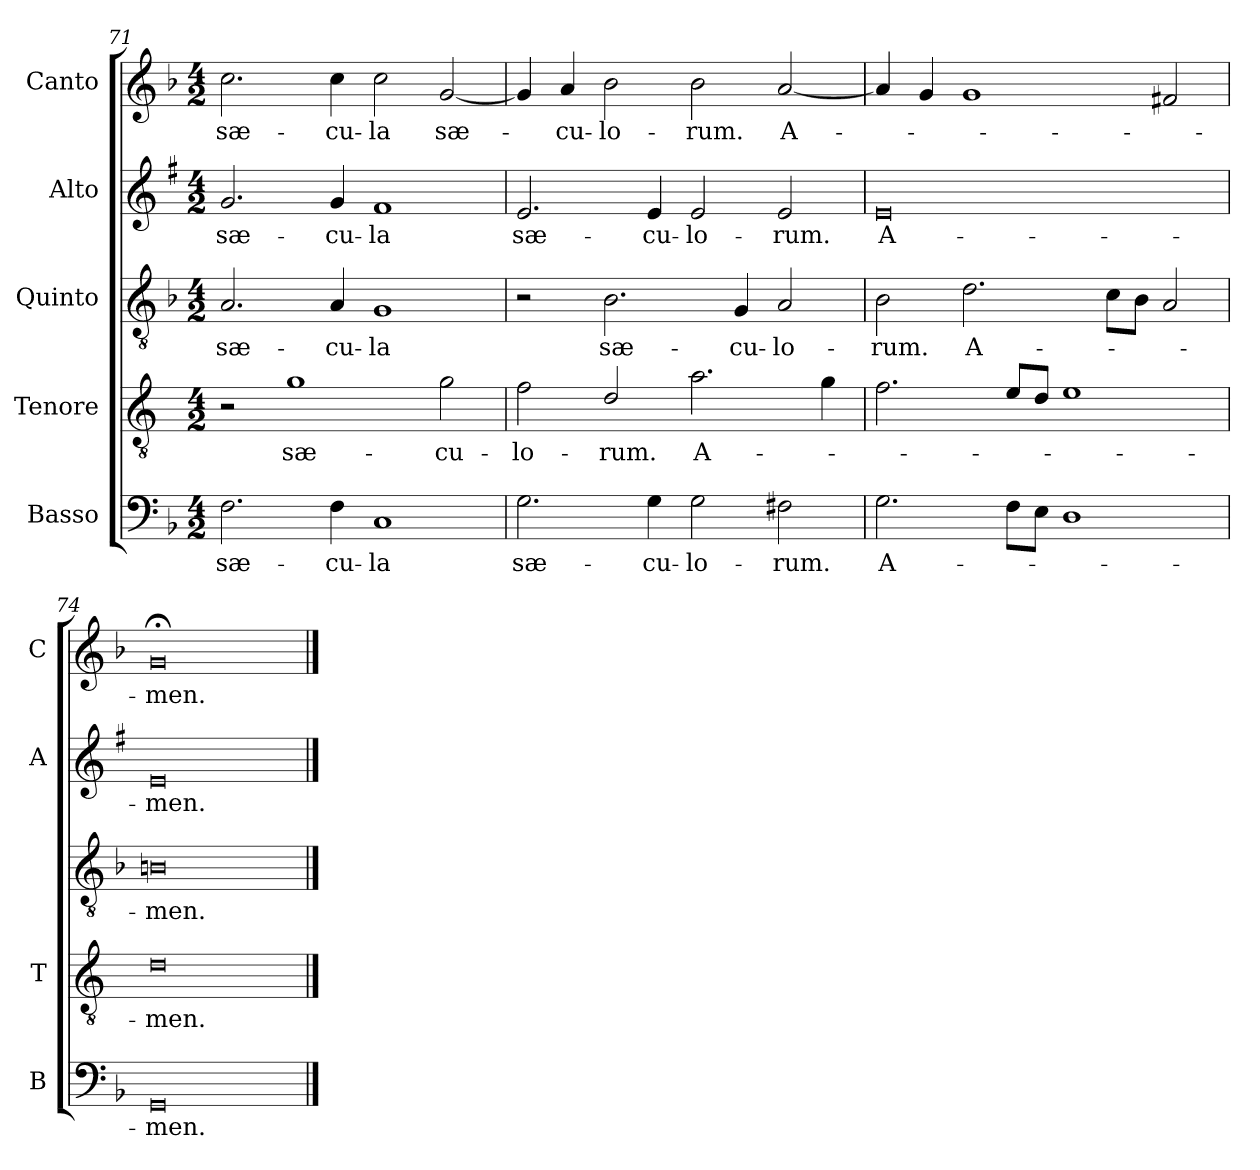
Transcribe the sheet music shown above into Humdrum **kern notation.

**kern	**text	**kern	**text	**kern	**text	**kern	**text	**kern	**text
*part5	*part5	*part4	*part4	*part3	*part3	*part2	*part2	*part1	*part1
*staff5	*staff5	*staff4	*staff4	*staff3	*staff3	*staff2	*staff2	*staff1	*staff1
*I"Basso	*	*I"Tenore	*	*I"Quinto	*	*I"Alto	*	*I"Canto	*
*I'B	*	*I'T	*	*	*	*I'A	*	*I'C	*
!!LO:LB:g=z
*clefF4	*	*clefGv2	*	*clefGv2	*	*clefG2	*	*clefG2	*
*	*	*ITrd4c7	*	*	*	*ITrd1c2	*	*	*
*k[b-]	*	*k[b-]	*	*k[b-]	*	*k[b-]	*	*k[b-]	*
*F:	*	*F:	*	*F:	*	*F:	*	*F:	*
*M4/2	*	*M4/2	*	*M4/2	*	*M4/2	*	*M4/2	*
=71	=71	=71	=71	=71	=71	=71	=71	=71	=71
!	!LO:LY:b	!	!	!	!LO:LY:b	!	!LO:LY:b	!	!LO:LY:b
2.F\	sæ-	2r	.	2.A/	sæ-	2.f/	sæ-	2.cc\	sæ-
!	!	!	!LO:LY:b	!	!	!	!	!	!
.	.	1c	sæ-	.	.	.	.	.	.
!	!LO:LY:b	!	!	!	!LO:LY:b	!	!LO:LY:b	!	!LO:LY:b
4F\	-cu-	.	.	4A/	-cu-	4f/	-cu-	4cc\	-cu-
!	!LO:LY:b	!	!	!	!LO:LY:b	!	!LO:LY:b	!	!LO:LY:b
1C	-la	.	.	1G	-la	1e	-la	2cc\	-la
!	!	!	!LO:LY:b	!	!	!	!	!	!LO:LY:b
.	.	2c\	-cu-	.	.	.	.	[2g/	sæ-
=72	=72	=72	=72	=72	=72	=72	=72	=72	=72
!	!LO:LY:b	!	!LO:LY:b	!	!	!	!LO:LY:b	!	!
2.G\	sæ-	2B-\	-lo-	2r	.	2.d/	sæ-	4g/]	.
!	!	!	!	!	!	!	!	!	!LO:LY:b
.	.	.	.	.	.	.	.	4a/	-cu-
!	!	!	!LO:LY:b	!	!LO:LY:b	!	!	!	!LO:LY:b
.	.	2G/	-rum.	2.B-\	sæ-	.	.	2b-\	-lo-
!	!LO:LY:b	!	!	!	!	!	!LO:LY:b	!	!
4G\	-cu-	.	.	.	.	4d/	-cu-	.	.
!	!LO:LY:b	!	!LO:LY:b	!	!	!	!LO:LY:b	!	!LO:LY:b
2G\	-lo-	2.d\	A-	.	.	2d/	-lo-	2b-\	-rum.
!	!	!	!	!	!LO:LY:b	!	!	!	!
.	.	.	.	4G/	-cu-	.	.	.	.
!	!LO:LY:b	!	!	!	!LO:LY:b	!	!LO:LY:b	!	!LO:LY:b
2F#X\	-rum.	.	.	2A/	-lo-	2d/	-rum.	[2a/	A-
.	.	4c\	.	.	.	.	.	.	.
=73	=73	=73	=73	=73	=73	=73	=73	=73	=73
!	!LO:LY:b	!	!	!	!LO:LY:b	!	!LO:LY:b	!	!
2.G\	A-	2.B-\	.	2B-\	-rum.	0d	A-	4a/]	.
.	.	.	.	.	.	.	.	4g/	.
!	!	!	!	!	!LO:LY:b	!	!	!	!
.	.	.	.	2.d\	A-	.	.	1g	.
8F\L	.	8A/L	.	.	.	.	.	.	.
8E\J	.	8G/J	.	.	.	.	.	.	.
1D	.	1A	.	.	.	.	.	.	.
.	.	.	.	8c\L	.	.	.	.	.
.	.	.	.	8B-\J	.	.	.	.	.
.	.	.	.	2A/	.	.	.	2f#X/	.
=74	=74	=74	=74	=74	=74	=74	=74	=74	=74
!	!LO:LY:b	!	!LO:LY:b	!	!LO:LY:b	!	!LO:LY:b	!	!LO:LY:b
0GG	-men.	0G	-men.	0Bn	-men.	0d	-men.	0g;<	-men.
==	==	==	==	==	==	==	==	==	==
*-	*-	*-	*-	*-	*-	*-	*-	*-	*-
